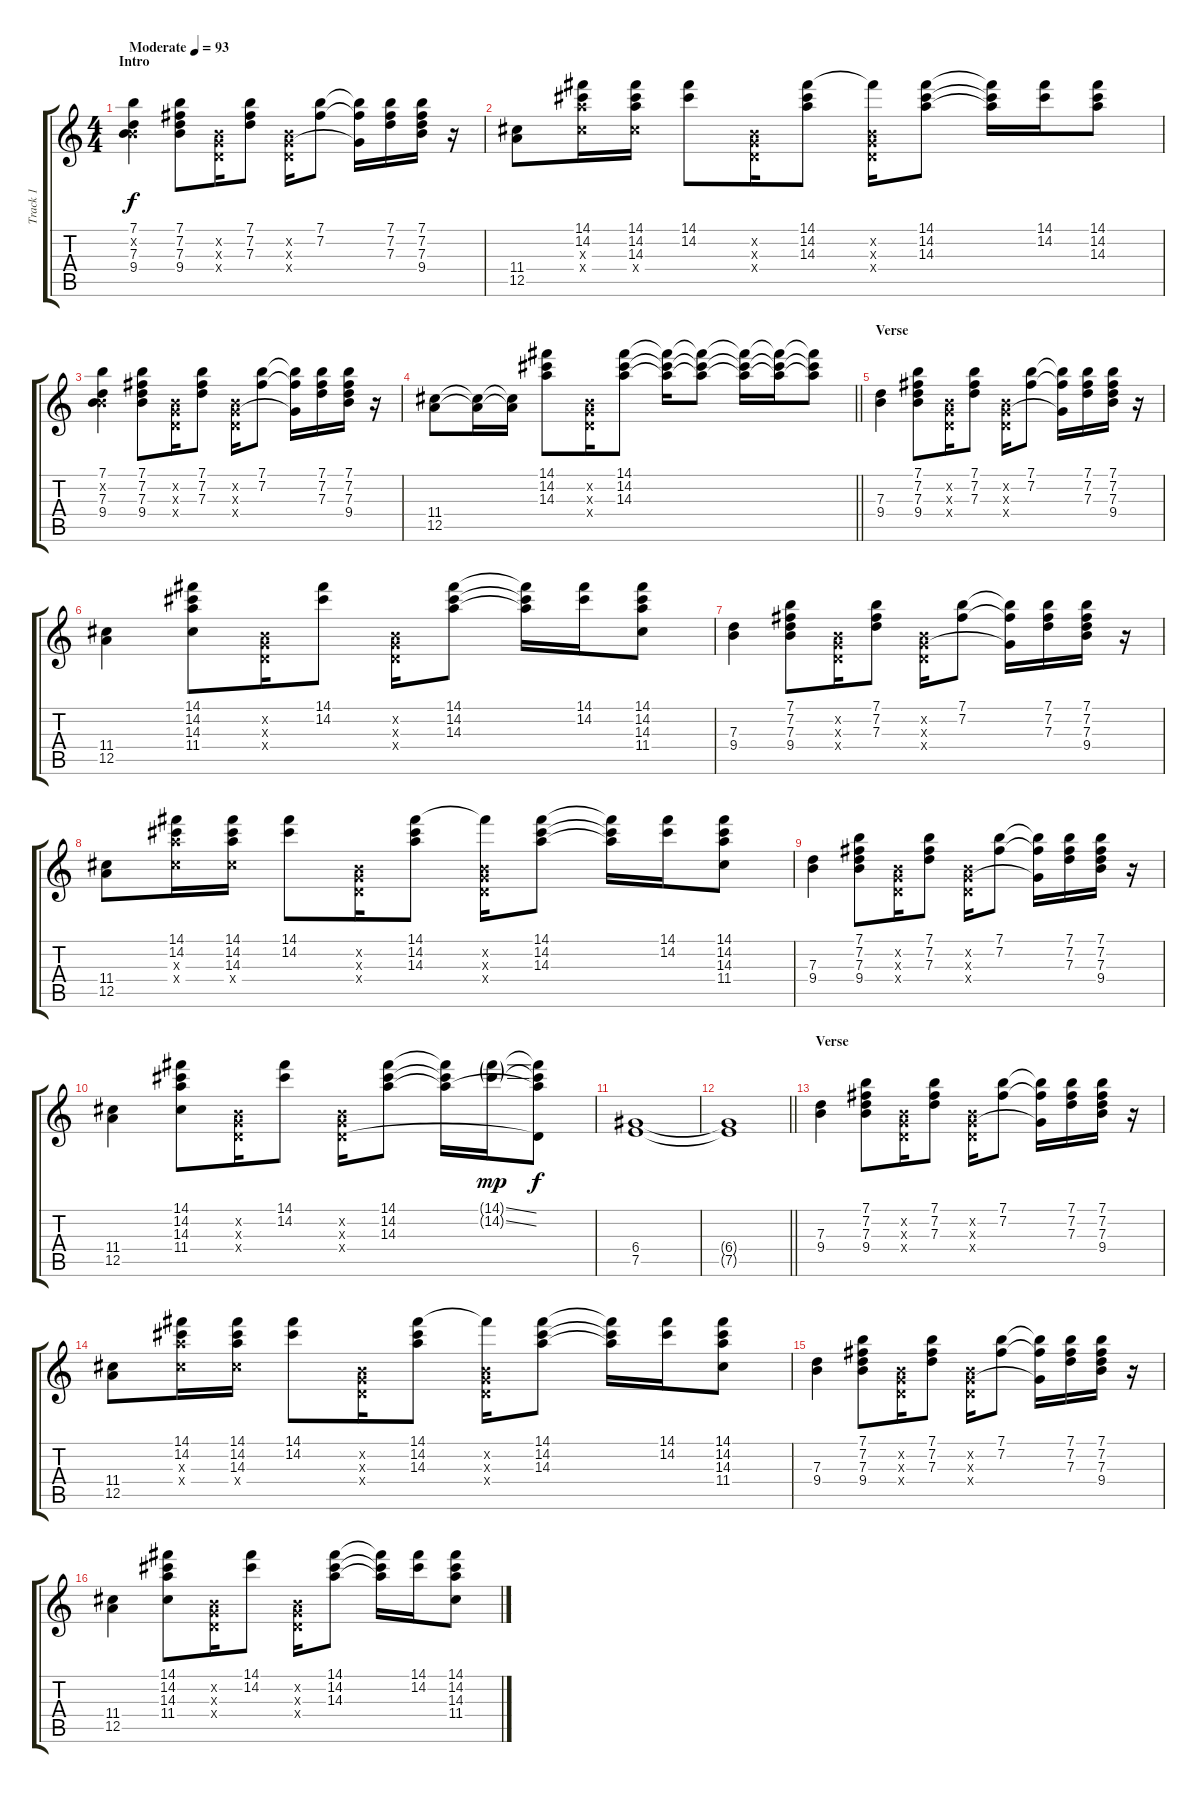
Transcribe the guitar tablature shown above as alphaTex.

\track ("Track 1" "Track 1") {instrument electricguitarclean}
\staff {score tabs}
\tuning (E4 B3 G3 D3 A2 E2) {hide}
\ts (4 4)
\section ("" "Intro")
\tempo (93 "Moderate")
\clef g2
\ks c
(7.1 0.2{x} 7.3 9.4).4{dy f instrument electricguitarclean} (7.1 7.2 7.3 9.4).8 (0.2{x} 0.3{x} 0.4{x}).16 (7.1 7.2 7.3).8 (0.2{x} 0.3{x} 0.4{x}).16 (7.1 7.2).8 (7.1{t} 7.2{t} 0.3{t}).16 (7.1 7.2 7.3).16 (7.1 7.2 7.3 9.4).16 r.16 |
(11.4 12.5).8 (14.1 14.2 14.3{x} 11.4{x}).16 (14.1 14.2 14.3 11.4{x}).16 (14.1 14.2).8 (0.2{x} 0.3{x} 0.4{x}).16 (14.1 14.2 14.3).8 (14.1{t} 0.2{x} 0.3{x} 0.4{x}).16 (14.1 14.2 14.3).8 (14.1{t} 14.2{t} 14.3{t}).16 (14.1 14.2).16 (14.1 14.2 14.3).8 |
(7.1 0.2{x} 7.3 9.4).4 (7.1 7.2 7.3 9.4).8 (0.2{x} 0.3{x} 0.4{x}).16 (7.1 7.2 7.3).8 (0.2{x} 0.3{x} 0.4{x}).16 (7.1 7.2).8 (7.1{t} 7.2{t} 0.3{t}).16 (7.1 7.2 7.3).16 (7.1 7.2 7.3 9.4).16 r.16 |
\barLineRight lightlight
(11.4 12.5).8 (11.4{t} 12.5{t}).16 (11.4{t} 12.5{t}).16 (14.1 14.2 14.3).8 (0.2{x} 0.3{x} 0.4{x}).16 (14.1 14.2 14.3).8 (14.1{t} 14.2{t} 14.3{t}).16 (14.1{t} 14.2{t} 14.3{t}).8 (14.1{t} 14.2{t} 14.3{t}).16 (14.1{t} 14.2{t} 14.3{t}).16 (14.1{t} 14.2{t} 14.3{t}).8 |
\section ("" "Verse")
(7.3 9.4).4 (7.1 7.2 7.3 9.4).8 (0.2{x} 0.3{x} 0.4{x}).16 (7.1 7.2 7.3).8 (0.2{x} 0.3{x} 0.4{x}).16 (7.1 7.2).8 (7.1{t} 7.2{t} 0.3{t}).16 (7.1 7.2 7.3).16 (7.1 7.2 7.3 9.4).16 r.16 |
(11.4 12.5).4 (14.1 14.2 14.3 11.4).8 (0.2{x} 0.3{x} 0.4{x}).16 (14.1 14.2).8 (0.2{x} 0.3{x} 0.4{x}).16 (14.1 14.2 14.3).8 (14.1{t} 14.2{t} 14.3{t}).16 (14.1 14.2).16 (14.1 14.2 14.3 11.4).8 |
(7.3 9.4).4 (7.1 7.2 7.3 9.4).8 (0.2{x} 0.3{x} 0.4{x}).16 (7.1 7.2 7.3).8 (0.2{x} 0.3{x} 0.4{x}).16 (7.1 7.2).8 (7.1{t} 7.2{t} 0.3{t}).16 (7.1 7.2 7.3).16 (7.1 7.2 7.3 9.4).16 r.16 |
(11.4 12.5).8 (14.1 14.2 14.3{x} 11.4{x}).16 (14.1 14.2 14.3 11.4{x}).16 (14.1 14.2).8 (0.2{x} 0.3{x} 0.4{x}).16 (14.1 14.2 14.3).8 (14.1{t} 0.2{x} 0.3{x} 0.4{x}).16 (14.1 14.2 14.3).8 (14.1{t} 14.2{t} 14.3{t}).16 (14.1 14.2).16 (14.1 14.2 14.3 11.4).8 |
(7.3 9.4).4 (7.1 7.2 7.3 9.4).8 (0.2{x} 0.3{x} 0.4{x}).16 (7.1 7.2 7.3).8 (0.2{x} 0.3{x} 0.4{x}).16 (7.1 7.2).8 (7.1{t} 7.2{t} 0.3{t}).16 (7.1 7.2 7.3).16 (7.1 7.2 7.3 9.4).16 r.16 |
(11.4 12.5).4 (14.1 14.2 14.3 11.4).8 (0.2{x} 0.3{x} 0.4{x}).16 (14.1 14.2).8 (0.2{x} 0.3{x} 0.4{x}).16 (14.1 14.2 14.3).8 (14.1{t} 14.2{t} 14.3{t}).16 (14.1{ss g} 14.2{ss g}).16{dy mp} (14.1{t} 14.2{t} 14.3{t} 0.4{t}).8{dy f} |
(6.4 7.5).1 |
\barLineRight lightlight
(6.4{t} 7.5{t}).1 |
\section ("" "Verse")
(7.3 9.4).4 (7.1 7.2 7.3 9.4).8 (0.2{x} 0.3{x} 0.4{x}).16 (7.1 7.2 7.3).8 (0.2{x} 0.3{x} 0.4{x}).16 (7.1 7.2).8 (7.1{t} 7.2{t} 0.3{t}).16 (7.1 7.2 7.3).16 (7.1 7.2 7.3 9.4).16 r.16 |
(11.4 12.5).8 (14.1 14.2 14.3{x} 11.4{x}).16 (14.1 14.2 14.3 11.4{x}).16 (14.1 14.2).8 (0.2{x} 0.3{x} 0.4{x}).16 (14.1 14.2 14.3).8 (14.1{t} 0.2{x} 0.3{x} 0.4{x}).16 (14.1 14.2 14.3).8 (14.1{t} 14.2{t} 14.3{t}).16 (14.1 14.2).16 (14.1 14.2 14.3 11.4).8 |
(7.3 9.4).4 (7.1 7.2 7.3 9.4).8 (0.2{x} 0.3{x} 0.4{x}).16 (7.1 7.2 7.3).8 (0.2{x} 0.3{x} 0.4{x}).16 (7.1 7.2).8 (7.1{t} 7.2{t} 0.3{t}).16 (7.1 7.2 7.3).16 (7.1 7.2 7.3 9.4).16 r.16 |
(11.4 12.5).4 (14.1 14.2 14.3 11.4).8 (0.2{x} 0.3{x} 0.4{x}).16 (14.1 14.2).8 (0.2{x} 0.3{x} 0.4{x}).16 (14.1 14.2 14.3).8 (14.1{t} 14.2{t} 14.3{t}).16 (14.1 14.2).16 (14.1 14.2 14.3 11.4).8
